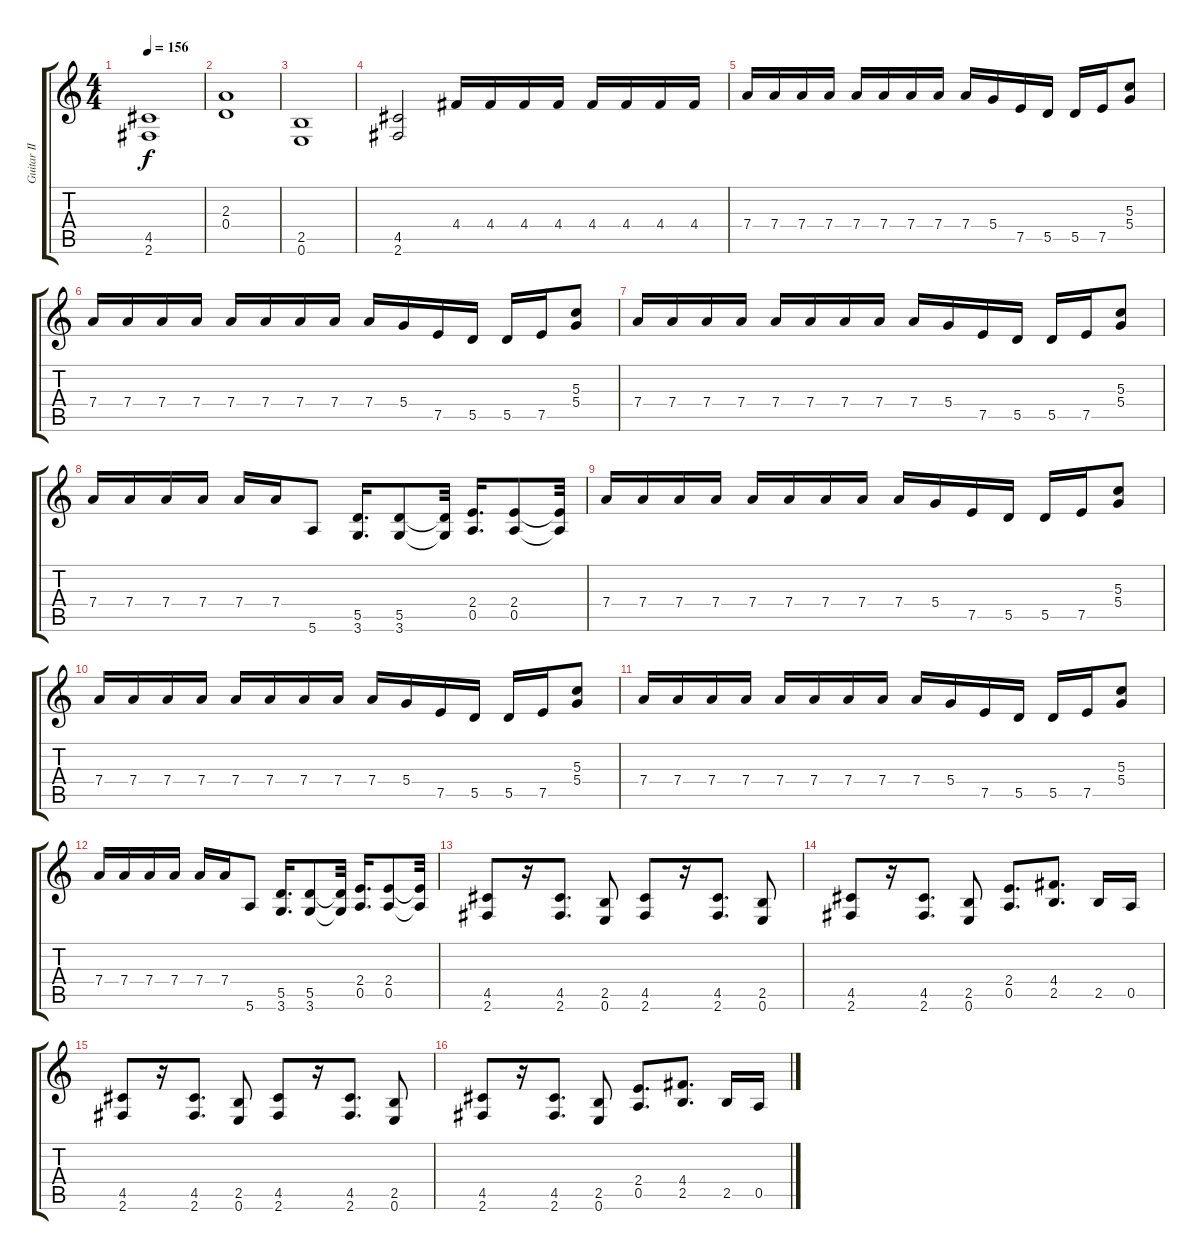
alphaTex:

\track ("Guitar II" "Guitar II") {instrument overdrivenguitar}
\staff {score tabs}
\tuning (E4 B3 G3 D3 A2 E2) {hide}
\ts (4 4)
\tempo 156
\clef g2
\ks c
(4.5 2.6).1{dy f} |
(2.3 0.4).1 |
(2.5 0.6).1 |
(4.5 2.6).2 4.4.16 4.4.16 4.4.16 4.4.16 4.4.16 4.4.16 4.4.16 4.4.16 |
7.4.16 7.4.16 7.4.16 7.4.16 7.4.16 7.4.16 7.4.16 7.4.16 7.4.16 5.4.16 7.5.16 5.5.16 5.5.16 7.5.16 (5.3 5.4).8 |
7.4.16 7.4.16 7.4.16 7.4.16 7.4.16 7.4.16 7.4.16 7.4.16 7.4.16 5.4.16 7.5.16 5.5.16 5.5.16 7.5.16 (5.3 5.4).8 |
7.4.16 7.4.16 7.4.16 7.4.16 7.4.16 7.4.16 7.4.16 7.4.16 7.4.16 5.4.16 7.5.16 5.5.16 5.5.16 7.5.16 (5.3 5.4).8 |
7.4.16 7.4.16 7.4.16 7.4.16 7.4.16 7.4.16 5.6.8 (5.5 3.6).16{d} (5.5 3.6).8 (5.5{t} 3.6{t}).32 (2.4 0.5).16{d} (2.4 0.5).8 (2.4{t} 0.5{t}).32 |
7.4.16 7.4.16 7.4.16 7.4.16 7.4.16 7.4.16 7.4.16 7.4.16 7.4.16 5.4.16 7.5.16 5.5.16 5.5.16 7.5.16 (5.3 5.4).8 |
7.4.16 7.4.16 7.4.16 7.4.16 7.4.16 7.4.16 7.4.16 7.4.16 7.4.16 5.4.16 7.5.16 5.5.16 5.5.16 7.5.16 (5.3 5.4).8 |
7.4.16 7.4.16 7.4.16 7.4.16 7.4.16 7.4.16 7.4.16 7.4.16 7.4.16 5.4.16 7.5.16 5.5.16 5.5.16 7.5.16 (5.3 5.4).8 |
7.4.16 7.4.16 7.4.16 7.4.16 7.4.16 7.4.16 5.6.8 (5.5 3.6).16{d} (5.5 3.6).8 (5.5{t} 3.6{t}).32 (2.4 0.5).16{d} (2.4 0.5).8 (2.4{t} 0.5{t}).32 |
(4.5 2.6).8 r.16 (4.5 2.6).8{d} (2.5 0.6).8 (4.5 2.6).8 r.16 (4.5 2.6).8{d} (2.5 0.6).8 |
(4.5 2.6).8 r.16 (4.5 2.6).8{d} (2.5 0.6).8 (2.4 0.5).8{d} (4.4 2.5).8{d} 2.5.16 0.5.16 |
(4.5 2.6).8 r.16 (4.5 2.6).8{d} (2.5 0.6).8 (4.5 2.6).8 r.16 (4.5 2.6).8{d} (2.5 0.6).8 |
(4.5 2.6).8 r.16 (4.5 2.6).8{d} (2.5 0.6).8 (2.4 0.5).8{d} (4.4 2.5).8{d} 2.5.16 0.5.16
